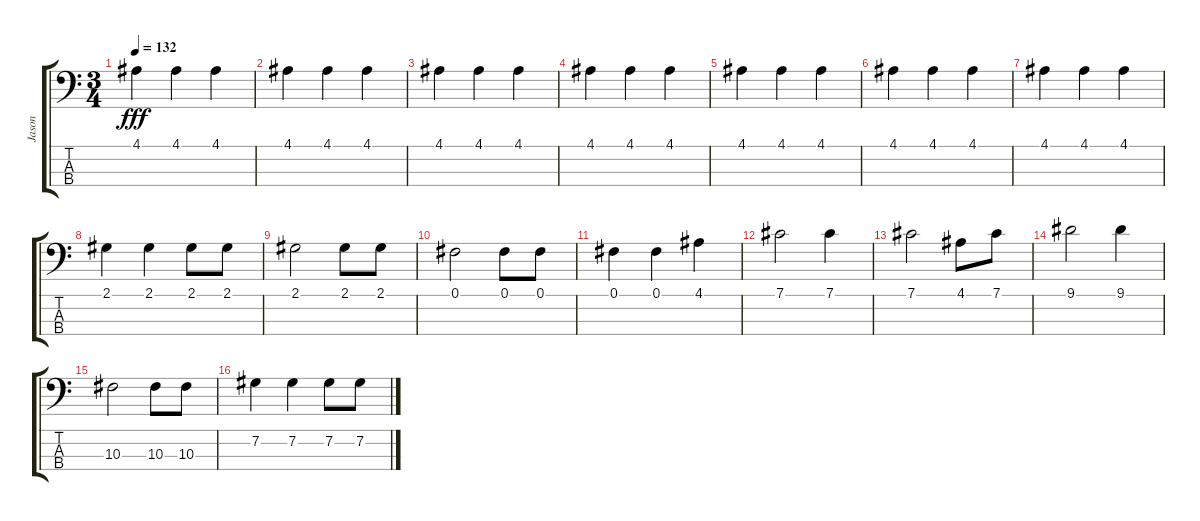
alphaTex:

\track ("Jason" "Jason") {instrument electricbasspick}
\staff {score tabs}
\tuning (Gb2 Db2 Ab1 Eb1) {hide}
\ts (3 4)
\tempo 132
\clef f4
\ks c
4.1.4{dy fff} 4.1.4 4.1.4 |
4.1.4 4.1.4 4.1.4 |
4.1.4 4.1.4 4.1.4 |
4.1.4 4.1.4 4.1.4 |
4.1.4 4.1.4 4.1.4 |
4.1.4 4.1.4 4.1.4 |
4.1.4 4.1.4 4.1.4 |
2.1.4 2.1.4 2.1.8 2.1.8 |
2.1.2 2.1.8 2.1.8 |
0.1.2 0.1.8 0.1.8 |
0.1.4 0.1.4 4.1.4 |
7.1.2 7.1.4 |
7.1.2 4.1.8 7.1.8 |
9.1.2 9.1.4 |
10.3.2 10.3.8 10.3.8 |
7.2.4 7.2.4 7.2.8 7.2.8
